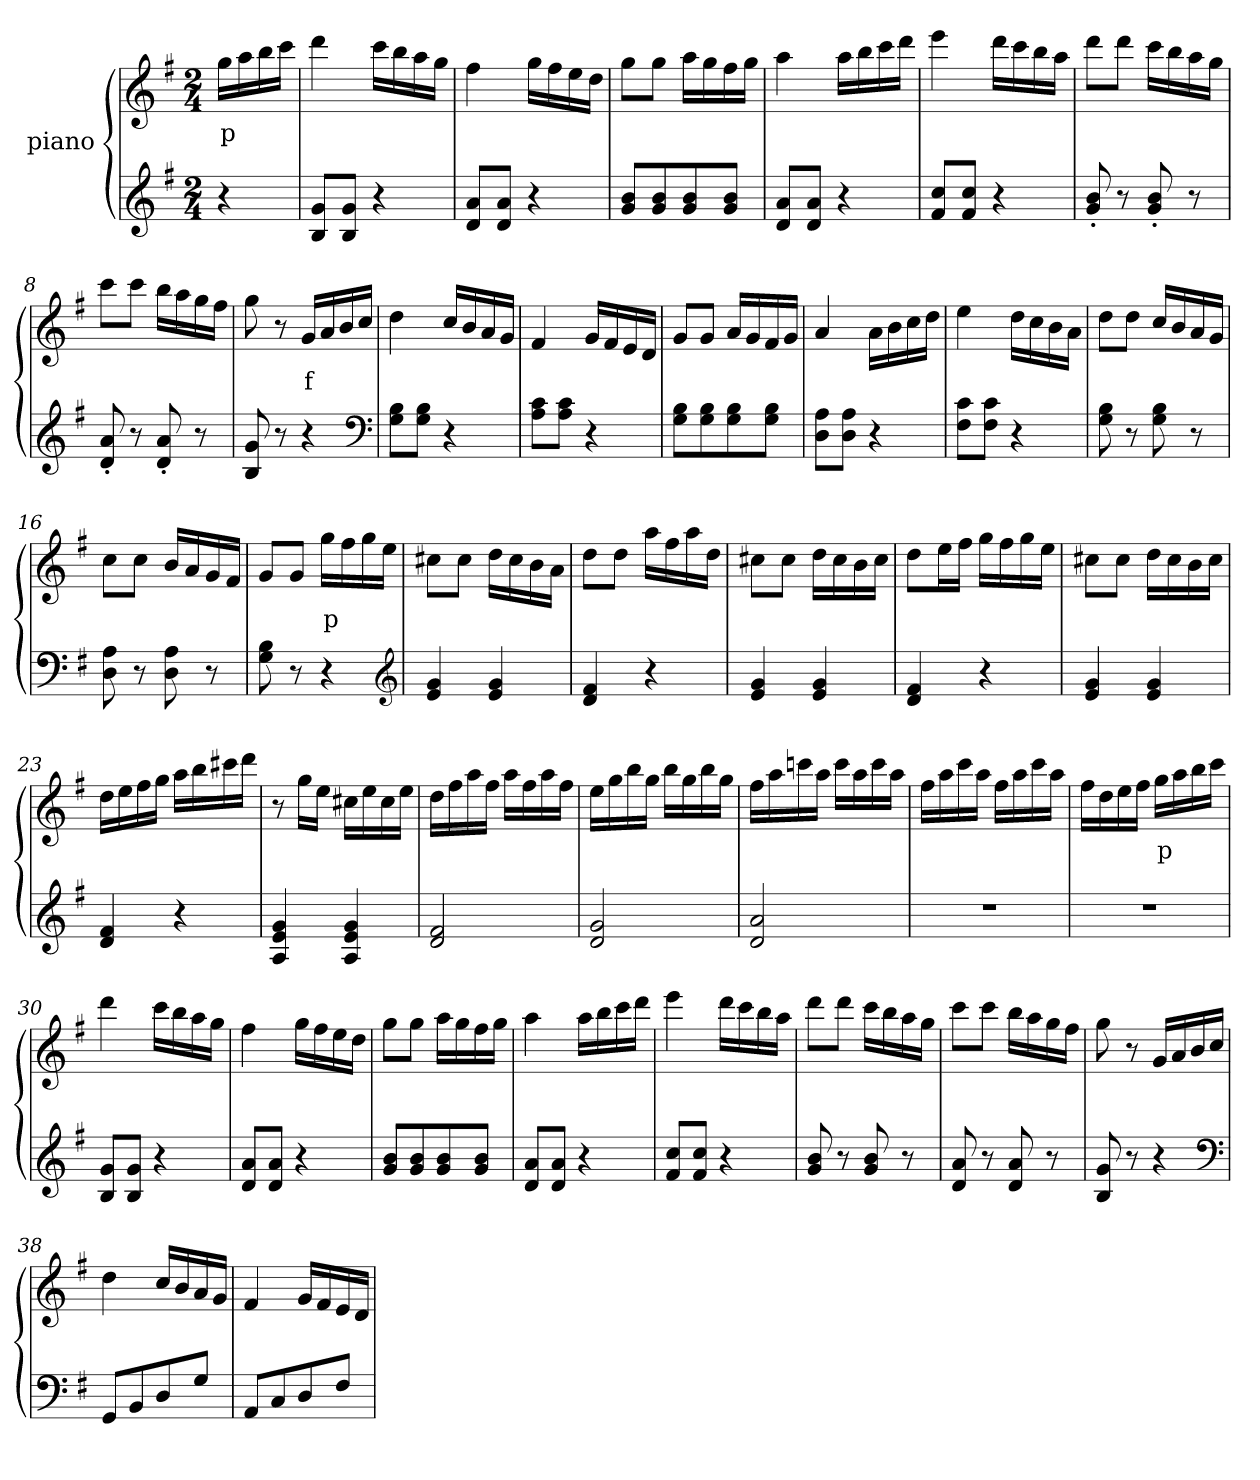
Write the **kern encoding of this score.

**kern	**text	**kern	**text
*part2	*part2	*part1	*part1
*staff2	*staff2	*staff1	*staff1
*I"piano	*	*I"piano	*
*clefG2	*	*clefG2	*
*k[f#]	*	*k[f#]	*
*G:	*	*G:	*
*M2/4	*	*M2/4	*
=1	=1	=1	=1
4r	p	16gg\LL	p
.	.	16aa\	.
.	.	16bb\	.
.	.	16ccc\JJ	.
=2	=2	=2	=2
8B/ 8g/L	.	4ddd\	.
8B/ 8g/J	.	.	.
4r	.	16ccc\LL	.
.	.	16bb\	.
.	.	16aa\	.
.	.	16gg\JJ	.
=3	=3	=3	=3
8d/ 8a/L	.	4ff#\	.
8d/ 8a/J	.	.	.
4r	.	16gg\LL	.
.	.	16ff#\	.
.	.	16ee\	.
.	.	16dd\JJ	.
=4	=4	=4	=4
8g/ 8b/L	.	8gg\L	.
8g/ 8b/	.	8gg\J	.
8g/ 8b/	.	16aa\LL	.
.	.	16gg\	.
8g/ 8b/J	.	16ff#\	.
.	.	16gg\JJ	.
=5	=5	=5	=5
8d/ 8a/L	.	4aa\	.
8d/ 8a/J	.	.	.
4r	.	16aa\LL	.
.	.	16bb\	.
.	.	16ccc\	.
.	.	16ddd\JJ	.
=6	=6	=6	=6
8f#/ 8cc/L	.	4eee\	.
8f#/ 8cc/J	.	.	.
4r	.	16ddd\LL	.
.	.	16ccc\	.
.	.	16bb\	.
.	.	16aa\JJ	.
=7	=7	=7	=7
8g/'> 8b/'>	.	8ddd\L	.
8r	.	8ddd\J	.
8g/'> 8b/'>	.	16ccc\LL	.
.	.	16bb\	.
8r	.	16aa\	.
.	.	16gg\JJ	.
=8	=8	=8	=8
8d/'> 8a/'>	.	8ccc\L	.
8r	.	8ccc\J	.
8d/'> 8a/'>	.	16bb\LL	.
.	.	16aa\	.
8r	.	16gg\	.
.	.	16ff#\JJ	.
=9	=9	=9	=9
8B/ 8g/	.	8gg\	.
8r	.	8r	.
4r	f	16g/LL	f
.	.	16a/	.
.	.	16b/	.
.	.	16cc/JJ	.
*clefF4	*	*	*
=10	=10	=10	=10
8G\ 8B\L	.	4dd\	.
8G\ 8B\J	.	.	.
4r	.	16cc/LL	.
.	.	16b/	.
.	.	16a/	.
.	.	16g/JJ	.
=11	=11	=11	=11
8A\ 8c\L	.	4f#/	.
8A\ 8c\J	.	.	.
4r	.	16g/LL	.
.	.	16f#/	.
.	.	16e/	.
.	.	16d/JJ	.
=12	=12	=12	=12
8G\ 8B\L	.	8g/L	.
8G\ 8B\	.	8g/J	.
8G\ 8B\	.	16a/LL	.
.	.	16g/	.
8G\ 8B\J	.	16f#/	.
.	.	16g/JJ	.
=13	=13	=13	=13
8D\ 8A\L	.	4a/	.
8D\ 8A\J	.	.	.
4r	.	16a\LL	.
.	.	16b\	.
.	.	16cc\	.
.	.	16dd\JJ	.
=14	=14	=14	=14
8F#\ 8c\L	.	4ee\	.
8F#\ 8c\J	.	.	.
4r	.	16dd\LL	.
.	.	16cc\	.
.	.	16b\	.
.	.	16a\JJ	.
=15	=15	=15	=15
8G\ 8B\	.	8dd\L	.
8r	.	8dd\J	.
8G\ 8B\	.	16cc/LL	.
.	.	16b/	.
8r	.	16a/	.
.	.	16g/JJ	.
=16	=16	=16	=16
8D\ 8A\	.	8cc\L	.
8r	.	8cc\J	.
8D\ 8A\	.	16b/LL	.
.	.	16a/	.
8r	.	16g/	.
.	.	16f#/JJ	.
=17	=17	=17	=17
8G\ 8B\	.	8g/L	.
8r	.	8g/J	.
4r	p	16gg\LL	p
.	.	16ff#\	.
.	.	16gg\	.
.	.	16ee\JJ	.
*clefG2	*	*	*
=18	=18	=18	=18
4e/ 4g/	.	8cc#X\L	.
.	.	8cc#\J	.
4e/ 4g/	.	16dd\LL	.
.	.	16cc#\	.
.	.	16b\	.
.	.	16a\JJ	.
=19	=19	=19	=19
4d/ 4f#/	.	8dd\L	.
.	.	8dd\J	.
4r	.	16aa\LL	.
.	.	16ff#\	.
.	.	16aa\	.
.	.	16dd\JJ	.
=20	=20	=20	=20
4e/ 4g/	.	8cc#X\L	.
.	.	8cc#\J	.
4e/ 4g/	.	16dd\LL	.
.	.	16cc#\	.
.	.	16b\	.
.	.	16cc#\JJ	.
=21	=21	=21	=21
4d/ 4f#/	.	8dd\L	.
.	.	16ee\L	.
.	.	16ff#\JJ	.
4r	.	16gg\LL	.
.	.	16ff#\	.
.	.	16gg\	.
.	.	16ee\JJ	.
=22	=22	=22	=22
4e/ 4g/	.	8cc#X\L	.
.	.	8cc#\J	.
4e/ 4g/	.	16dd\LL	.
.	.	16cc#\	.
.	.	16b\	.
.	.	16cc#\JJ	.
=23	=23	=23	=23
4d/ 4f#/	.	16dd\LL	.
.	.	16ee\	.
.	.	16ff#\	.
.	.	16gg\JJ	.
4r	.	16aa\LL	.
.	.	16bb\	.
.	.	16ccc#X\	.
.	.	16ddd\JJ	.
=24	=24	=24	=24
4A/ 4e/ 4g/	.	8r	.
.	.	16gg\LL	.
.	.	16ee\JJ	.
4A/ 4e/ 4g/	.	16cc#X\LL	.
.	.	16ee\	.
.	.	16cc#\	.
.	.	16ee\JJ	.
=25	=25	=25	=25
2d/ 2f#/	.	16dd\LL	.
.	.	16ff#\	.
.	.	16aa\	.
.	.	16ff#\JJ	.
.	.	16aa\LL	.
.	.	16ff#\	.
.	.	16aa\	.
.	.	16ff#\JJ	.
=26	=26	=26	=26
2d/ 2g/	.	16ee\LL	.
.	.	16gg\	.
.	.	16bb\	.
.	.	16gg\JJ	.
.	.	16bb\LL	.
.	.	16gg\	.
.	.	16bb\	.
.	.	16gg\JJ	.
=27	=27	=27	=27
2d/ 2a/	.	16ff#\LL	.
.	.	16aa\	.
.	.	16cccn\	.
.	.	16aa\JJ	.
.	.	16ccc\LL	.
.	.	16aa\	.
.	.	16ccc\	.
.	.	16aa\JJ	.
=28	=28	=28	=28
2r	.	16ff#\LL	.
.	.	16aa\	.
.	.	16ccc\	.
.	.	16aa\JJ	.
.	.	16ff#\LL	.
.	.	16aa\	.
.	.	16ccc\	.
.	.	16aa\JJ	.
=29	=29	=29	=29
2r	.	16ff#\LL	.
.	.	16dd\	.
.	.	16ee\	.
.	.	16ff#\JJ	.
.	.	16gg\LL	p
.	.	16aa\	.
.	.	16bb\	.
.	.	16ccc\JJ	.
=30	=30	=30	=30
8B/ 8g/L	.	4ddd\	.
8B/ 8g/J	.	.	.
4r	.	16ccc\LL	.
.	.	16bb\	.
.	.	16aa\	.
.	.	16gg\JJ	.
=31	=31	=31	=31
8d/ 8a/L	.	4ff#\	.
8d/ 8a/J	.	.	.
4r	.	16gg\LL	.
.	.	16ff#\	.
.	.	16ee\	.
.	.	16dd\JJ	.
=32	=32	=32	=32
8g/ 8b/L	.	8gg\L	.
8g/ 8b/	.	8gg\J	.
8g/ 8b/	.	16aa\LL	.
.	.	16gg\	.
8g/ 8b/J	.	16ff#\	.
.	.	16gg\JJ	.
=33	=33	=33	=33
8d/ 8a/L	.	4aa\	.
8d/ 8a/J	.	.	.
4r	.	16aa\LL	.
.	.	16bb\	.
.	.	16ccc\	.
.	.	16ddd\JJ	.
=34	=34	=34	=34
8f#/ 8cc/L	.	4eee\	.
8f#/ 8cc/J	.	.	.
4r	.	16ddd\LL	.
.	.	16ccc\	.
.	.	16bb\	.
.	.	16aa\JJ	.
=35	=35	=35	=35
8g/ 8b/	.	8ddd\L	.
8r	.	8ddd\J	.
8g/ 8b/	.	16ccc\LL	.
.	.	16bb\	.
8r	.	16aa\	.
.	.	16gg\JJ	.
=36	=36	=36	=36
8d/ 8a/	.	8ccc\L	.
8r	.	8ccc\J	.
8d/ 8a/	.	16bb\LL	.
.	.	16aa\	.
8r	.	16gg\	.
.	.	16ff#\JJ	.
=37	=37	=37	=37
8B/ 8g/	.	8gg\	.
8r	.	8r	.
4r	.	16g/LL	.
.	.	16a/	.
.	.	16b/	.
.	.	16cc/JJ	.
*clefF4	*	*	*
=38	=38	=38	=38
8GG/L	.	4dd\	.
8BB/	.	.	.
8D/	.	16cc/LL	.
.	.	16b/	.
8G/J	.	16a/	.
.	.	16g/JJ	.
=39	=39	=39	=39
8AA/L	.	4f#/	.
8C/	.	.	.
8D/	.	16g/LL	.
.	.	16f#/	.
8F#/J	.	16e/	.
.	.	16d/JJ	.
=	=	=	=
*-	*-	*-	*-
